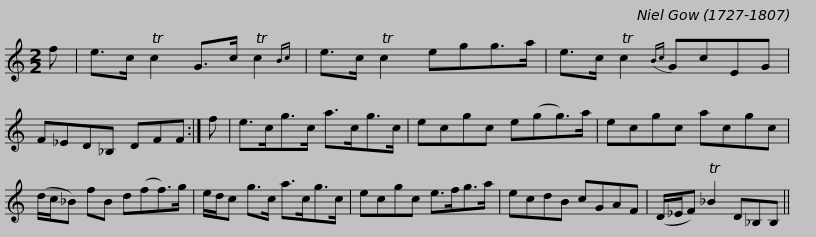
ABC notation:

X:1
L:1/8
M:2/2
I:linebreak $
K:C
V:1 treble
V:1
 f | e>c Tc2 G>c Tc2{Bc} | e>c Tc2 egg>a | e>c Tc2{Bc} GcEG | F_ED_B, DFF :| %5
 f |$ e>cg>c a>cg>c | ecgc e(gg>)a | ecgc acgc | (d/c/_B) fB d(ff>)g | %10
 e/d/c g>c a>cg>c |$ ecgc e>fg>a | ecdB cGAF | (D/_E/F) T_B2 D_B,B, || %14
